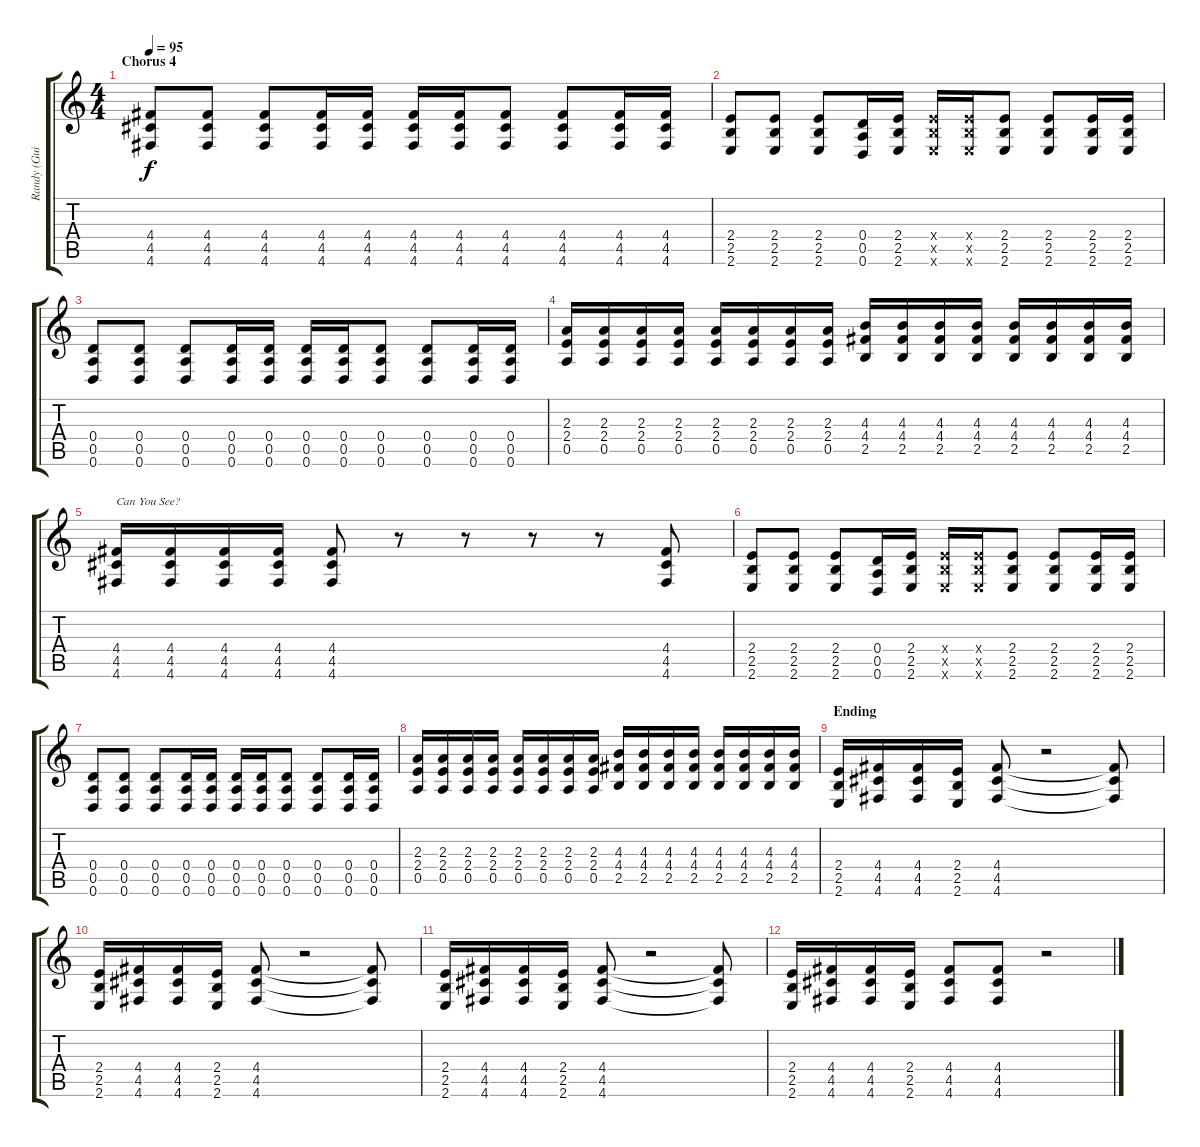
\track ("Randy (Guitar 1)" "Randy (Gui") {instrument overdrivenguitar}
\staff {score tabs}
\tuning (E4 B3 G3 D3 A2 D2) {hide}
\ts (4 4)
\section ("" "Chorus 4")
\tempo 95
\clef g2
\ks c
(4.4 4.5 4.6).8{dy f} (4.4 4.5 4.6).8 (4.4 4.5 4.6).8 (4.4 4.5 4.6).16 (4.4 4.5 4.6).16 (4.4 4.5 4.6).16 (4.4 4.5 4.6).16 (4.4 4.5 4.6).8 (4.4 4.5 4.6).8 (4.4 4.5 4.6).16 (4.4 4.5 4.6).16 |
(2.4 2.5 2.6).8 (2.4 2.5 2.6).8 (2.4 2.5 2.6).8 (0.4 0.5 0.6).16 (2.4 2.5 2.6).16 (2.4{x} 2.5{x} 2.6{x}).16 (2.4{x} 2.5{x} 2.6{x}).16 (2.4 2.5 2.6).8 (2.4 2.5 2.6).8 (2.4 2.5 2.6).16 (2.4 2.5 2.6).16 |
(0.4 0.5 0.6).8 (0.4 0.5 0.6).8 (0.4 0.5 0.6).8 (0.4 0.5 0.6).16 (0.4 0.5 0.6).16 (0.4 0.5 0.6).16 (0.4 0.5 0.6).16 (0.4 0.5 0.6).8 (0.4 0.5 0.6).8 (0.4 0.5 0.6).16 (0.4 0.5 0.6).16 |
(2.3 2.4 0.5).16 (2.3 2.4 0.5).16 (2.3 2.4 0.5).16 (2.3 2.4 0.5).16 (2.3 2.4 0.5).16 (2.3 2.4 0.5).16 (2.3 2.4 0.5).16 (2.3 2.4 0.5).16 (4.3 4.4 2.5).16 (4.3 4.4 2.5).16 (4.3 4.4 2.5).16 (4.3 4.4 2.5).16 (4.3 4.4 2.5).16 (4.3 4.4 2.5).16 (4.3 4.4 2.5).16 (4.3 4.4 2.5).16 |
\section ("" "")
(4.4 4.5 4.6).16{txt "Can You See?"} (4.4 4.5 4.6).16 (4.4 4.5 4.6).16 (4.4 4.5 4.6).16 (4.4 4.5 4.6).8 r.8 r.8 r.8 r.8 (4.4 4.5 4.6).8 |
(2.4 2.5 2.6).8 (2.4 2.5 2.6).8 (2.4 2.5 2.6).8 (0.4 0.5 0.6).16 (2.4 2.5 2.6).16 (2.4{x} 2.5{x} 2.6{x}).16 (2.4{x} 2.5{x} 2.6{x}).16 (2.4 2.5 2.6).8 (2.4 2.5 2.6).8 (2.4 2.5 2.6).16 (2.4 2.5 2.6).16 |
(0.4 0.5 0.6).8 (0.4 0.5 0.6).8 (0.4 0.5 0.6).8 (0.4 0.5 0.6).16 (0.4 0.5 0.6).16 (0.4 0.5 0.6).16 (0.4 0.5 0.6).16 (0.4 0.5 0.6).8 (0.4 0.5 0.6).8 (0.4 0.5 0.6).16 (0.4 0.5 0.6).16 |
(2.3 2.4 0.5).16 (2.3 2.4 0.5).16 (2.3 2.4 0.5).16 (2.3 2.4 0.5).16 (2.3 2.4 0.5).16 (2.3 2.4 0.5).16 (2.3 2.4 0.5).16 (2.3 2.4 0.5).16 (4.3 4.4 2.5).16 (4.3 4.4 2.5).16 (4.3 4.4 2.5).16 (4.3 4.4 2.5).16 (4.3 4.4 2.5).16 (4.3 4.4 2.5).16 (4.3 4.4 2.5).16 (4.3 4.4 2.5).16 |
\section ("" "Ending")
(2.4 2.5 2.6).16 (4.4 4.5 4.6).16 (4.4 4.5 4.6).16 (2.4 2.5 2.6).16 (4.4 4.5 4.6).8 r.2 (4.4{t} 4.5{t} 4.6{t}).8 |
(2.4 2.5 2.6).16 (4.4 4.5 4.6).16 (4.4 4.5 4.6).16 (2.4 2.5 2.6).16 (4.4 4.5 4.6).8 r.2 (4.4{t} 4.5{t} 4.6{t}).8 |
(2.4 2.5 2.6).16 (4.4 4.5 4.6).16 (4.4 4.5 4.6).16 (2.4 2.5 2.6).16 (4.4 4.5 4.6).8 r.2 (4.4{t} 4.5{t} 4.6{t}).8 |
(2.4 2.5 2.6).16 (4.4 4.5 4.6).16 (4.4 4.5 4.6).16 (2.4 2.5 2.6).16 (4.4 4.5 4.6).8 (4.4 4.5 4.6).8 r.2
